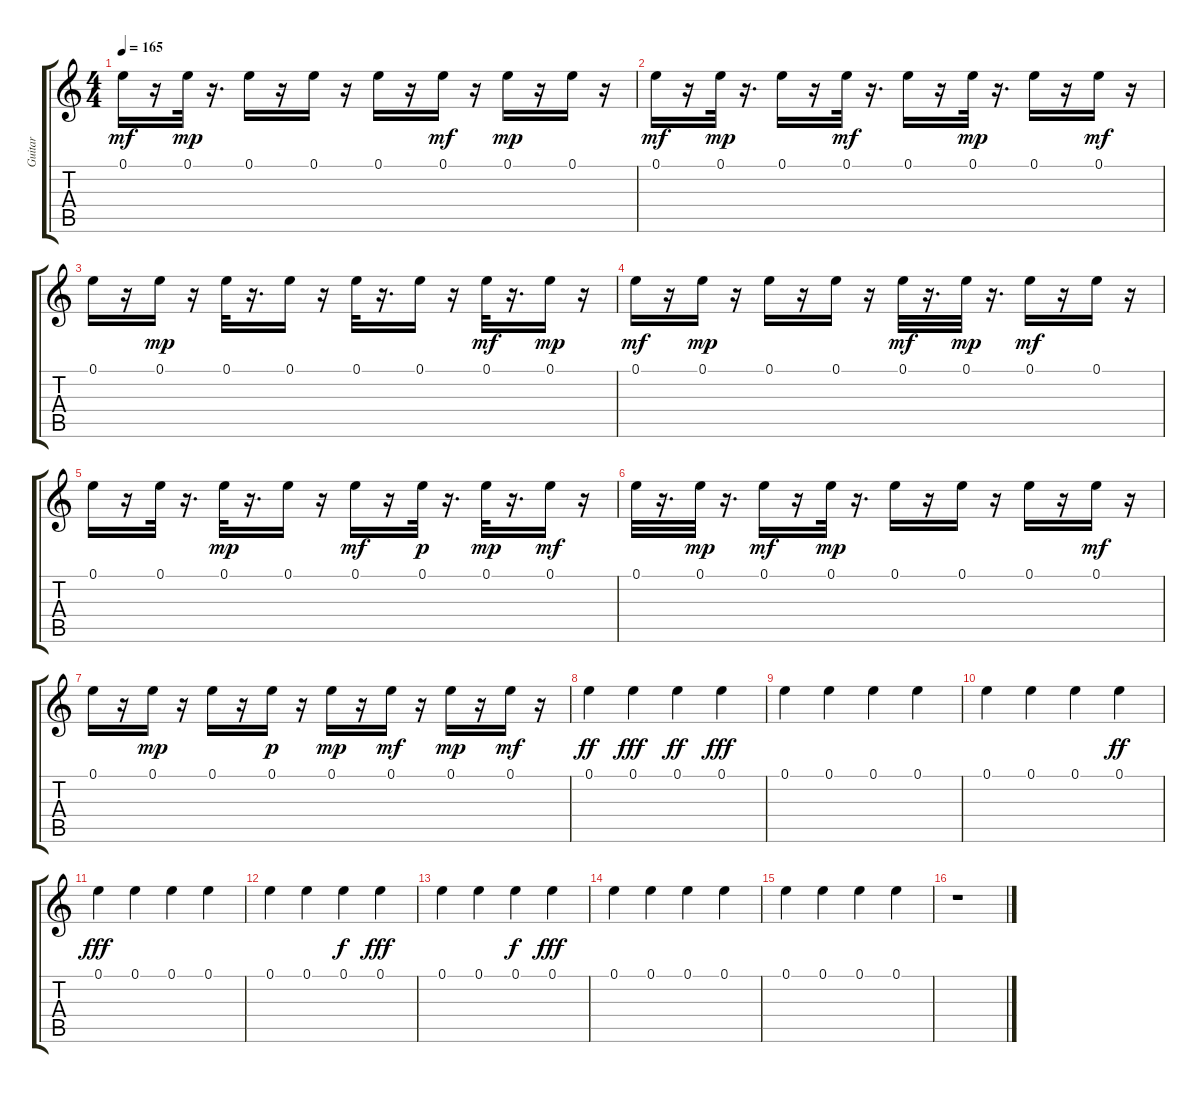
\track ("Guitar" "Guitar") {instrument distortionguitar}
\staff {score tabs}
\tuning (E4 B3 G3 D3 A2 E2) {hide}
\ts (4 4)
\tempo 165
\clef g2
\ks c
0.1.16{dy mf} r.16 0.1.32{dy mp} r.16{d} 0.1.16 r.16 0.1.16 r.16 0.1.16 r.16 0.1.16{dy mf} r.16 0.1.16{dy mp} r.16 0.1.16 r.16 |
0.1.16{dy mf} r.16 0.1.32{dy mp} r.16{d} 0.1.16 r.16 0.1.32{dy mf} r.16{d} 0.1.16 r.16 0.1.32{dy mp} r.16{d} 0.1.16 r.16 0.1.16{dy mf} r.16 |
0.1.16 r.16 0.1.16{dy mp} r.16 0.1.32 r.16{d} 0.1.16 r.16 0.1.32 r.16{d} 0.1.16 r.16 0.1.32{dy mf} r.16{d} 0.1.16{dy mp} r.16 |
0.1.16{dy mf} r.16 0.1.16{dy mp} r.16 0.1.16 r.16 0.1.16 r.16 0.1.32{dy mf} r.16{d} 0.1.32{dy mp} r.16{d} 0.1.16{dy mf} r.16 0.1.16 r.16 |
0.1.16 r.16 0.1.32 r.16{d} 0.1.32{dy mp} r.16{d} 0.1.16 r.16 0.1.16{dy mf} r.16 0.1.32{dy p} r.16{d} 0.1.32{dy mp} r.16{d} 0.1.16{dy mf} r.16 |
0.1.32 r.16{d} 0.1.32{dy mp} r.16{d} 0.1.16{dy mf} r.16 0.1.32{dy mp} r.16{d} 0.1.16 r.16 0.1.16 r.16 0.1.16 r.16 0.1.16{dy mf} r.16 |
0.1.16 r.16 0.1.16{dy mp} r.16 0.1.16 r.16 0.1.16{dy p} r.16 0.1.16{dy mp} r.16 0.1.16{dy mf} r.16 0.1.16{dy mp} r.16 0.1.16{dy mf} r.16 |
0.1.4{dy ff} 0.1.4{dy fff} 0.1.4{dy ff} 0.1.4{dy fff} |
0.1.4 0.1.4 0.1.4 0.1.4 |
0.1.4 0.1.4 0.1.4 0.1.4{dy ff} |
0.1.4{dy fff} 0.1.4 0.1.4 0.1.4 |
0.1.4 0.1.4 0.1.4{dy f} 0.1.4{dy fff} |
0.1.4 0.1.4 0.1.4{dy f} 0.1.4{dy fff} |
0.1.4 0.1.4 0.1.4 0.1.4 |
0.1.4 0.1.4 0.1.4 0.1.4 |
r.1
